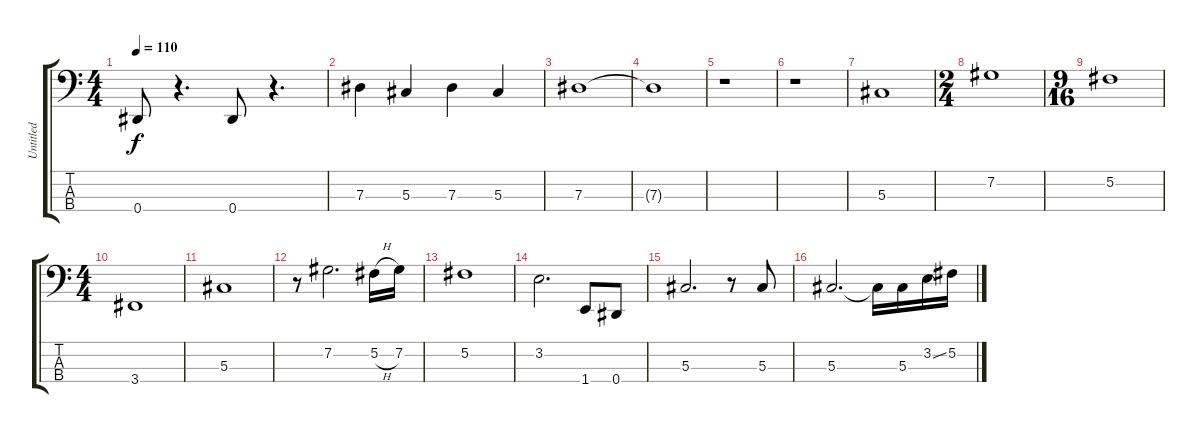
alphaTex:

\track ("Untitled" "Untitled") {instrument electricbassfinger}
\staff {score tabs}
\tuning (Gb2 Db2 Ab1 Eb1) {hide}
\ts (4 4)
\tempo 110
\clef f4
\ks c
0.4.8{dy f} r.4{d} 0.4.8 r.4{d} |
7.3.4 5.3.4 7.3.4 5.3.4 |
7.3.1 |
7.3{t}.1 |
r.1 |
r.1 |
5.3.1 |
\ts (2 4)
7.2.1 |
\ts (9 16)
5.2.1 |
\ts (4 4)
3.4.1 |
5.3.1 |
r.8 7.2.2{d} 5.2{h}.16 7.2.16 |
5.2.1 |
3.2.2{d} 1.4.8 0.4.8 |
5.3.2{d} r.8 5.3.8 |
5.3.2{d} 5.3{t}.16 5.3.16 3.2{ss}.16 5.2.16
